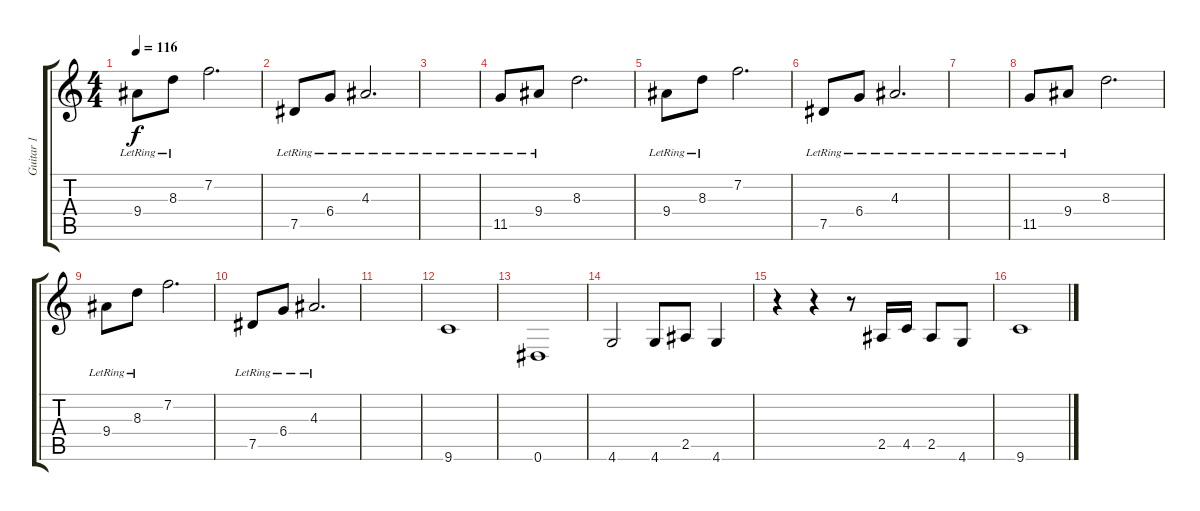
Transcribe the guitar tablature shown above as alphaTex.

\track ("Guitar 1" "Guitar 1") {instrument electricguitarjazz bank 255}
\staff {score tabs}
\tuning (Eb4 Bb3 Gb3 Db3 Ab2 Eb2) {hide}
\ts (4 4)
\tempo 116
\clef g2
\ks c
9.4{lr}.8{dy f} 8.3{lr}.8 7.2.2{d} |
7.5{lr}.8 6.4{lr}.8 4.3{lr}.2{d} |
|
11.5{lr}.8 9.4{lr}.8 8.3.2{d} |
9.4{lr}.8 8.3{lr}.8 7.2.2{d} |
7.5{lr}.8 6.4{lr}.8 4.3{lr}.2{d} |
|
11.5{lr}.8 9.4{lr}.8 8.3.2{d} |
9.4{lr}.8 8.3{lr}.8 7.2.2{d} |
7.5{lr}.8 6.4{lr}.8 4.3{lr}.2{d} |
|
9.6.1 |
0.6.1 |
4.6.2 4.6.8 2.5.8 4.6.4 |
r.4 r.4 r.8 2.5.16 4.5.16 2.5.8 4.6.8 |
9.6.1
